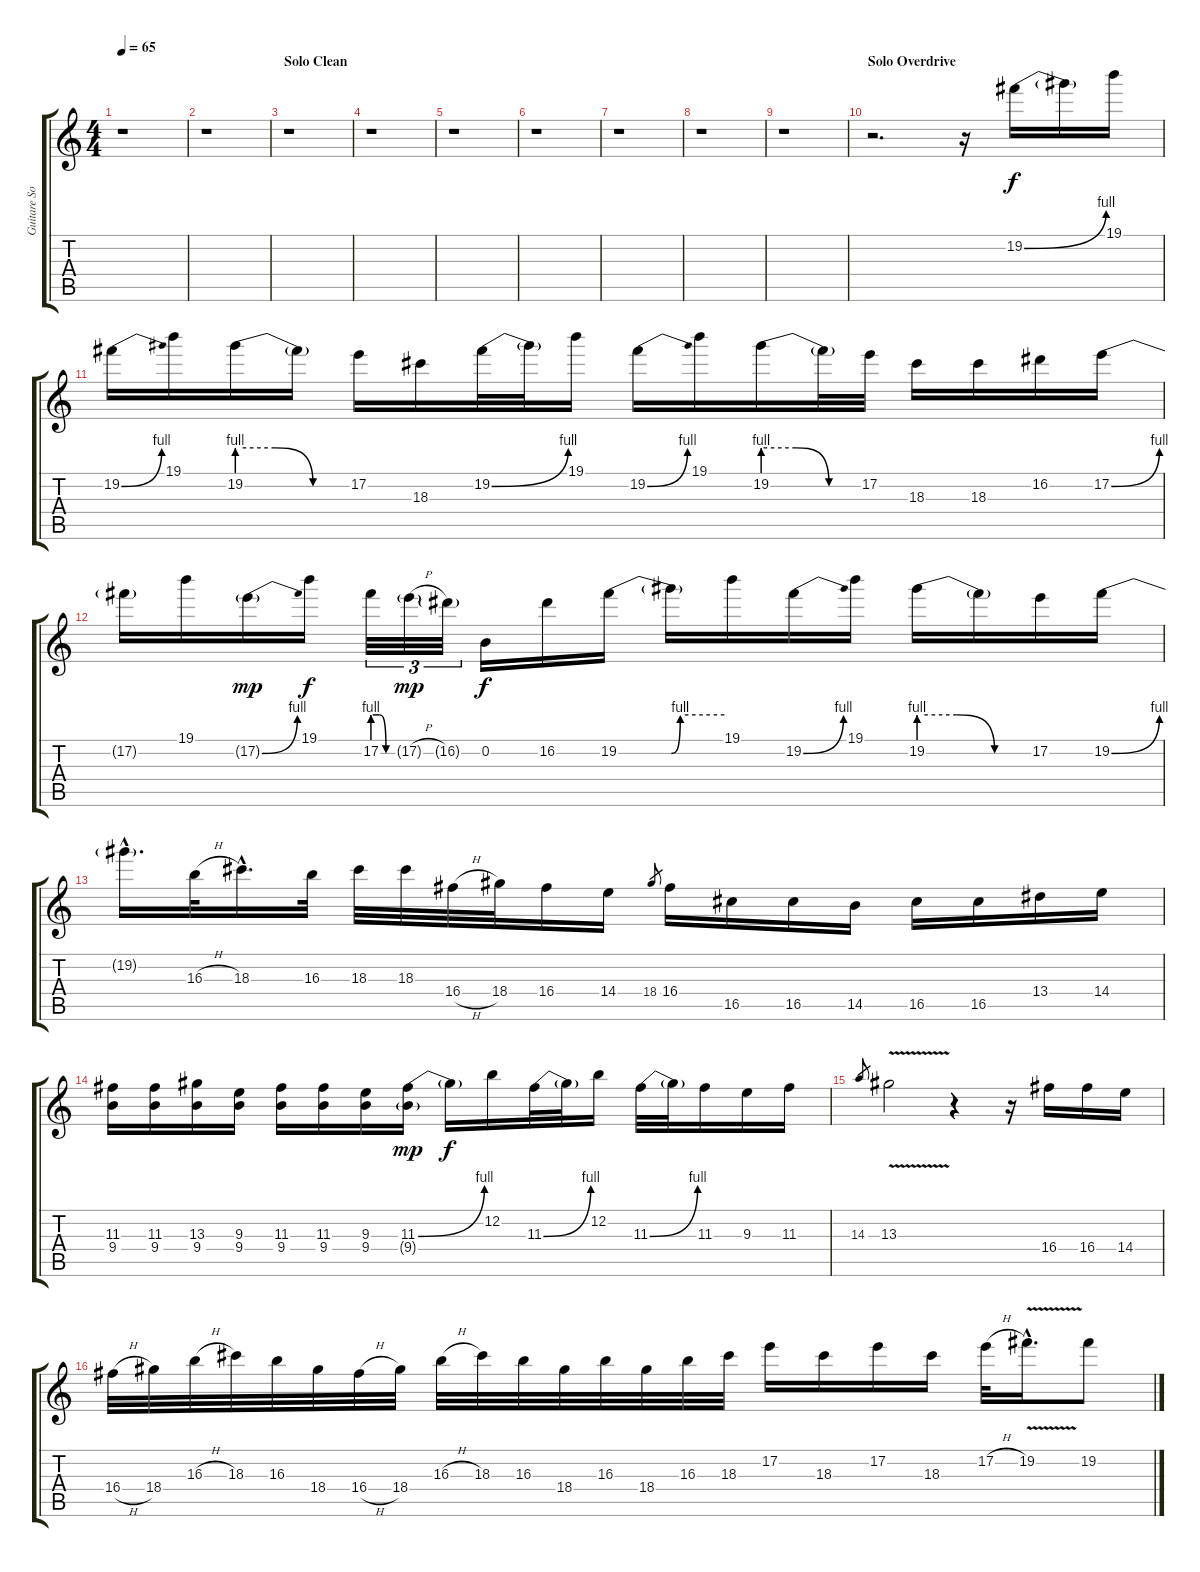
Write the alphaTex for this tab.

\track ("Guitare Solo 2" "Guitare So") {instrument overdrivenguitar}
\staff {score tabs}
\tuning (E4 B3 G3 D3 A2 E2) {hide}
\ts (4 4)
\tempo 65
\clef g2
\ks c
r.1{dy f} |
r.1 |
\section ("" "Solo Clean")
r.1 |
r.1 |
r.1 |
r.1 |
r.1 |
r.1 |
r.1 |
\section ("" "Solo Overdrive")
r.2{d} r.16 19.2{be (bend 0 0 60 4)}.16 19.2{t}.16 19.1.16 |
19.2{be (bend 0 0 60 4)}.16 19.1.16 19.2{be (custom 0 4 20 4 40 0 60 0)}.16 19.2{t}.16 17.2.16 18.3.16 19.2{be (bend 0 0 60 4)}.32 19.2{t}.32 19.1.16 19.2{be (bend 0 0 60 4)}.16 19.1.16 19.2{be (custom 0 4 20 4 40 0 60 0)}.16 19.2{t}.32 17.2.32 18.3.16 18.3.16 16.2.16 17.2{be (bend 0 0 60 4)}.16 |
17.2{t}.16 19.1.16 17.2{be (bend 0 0 60 4) g}.16{dy mp} 19.1.16{dy f} 17.2{be (custom 0 4 20 4 40 0 60 0)}.32{tu (3 2)} 17.2{h g}.32{tu (3 2) dy mp} 16.2{g}.32{tu (3 2)} 0.2.16{dy f} 16.2.16 19.2{be (custom 0 0 30 0 35 4 60 4)}.16 19.2{t}.16 19.1.16 19.2{be (bend 0 0 60 4)}.16 19.1.16 19.2{be (custom 0 4 20 4 40 0 60 0)}.16 19.2{t}.16 17.2.16 19.2{be (bend 0 0 60 4)}.16 |
19.2{hac t}.16{d} 16.3{h}.32 18.3{hac}.16{d} 16.3.32 18.3.32 18.3.32 16.4{h}.32 18.4.32 16.4.16 14.4.16 18.4.8{gr} 16.4.16 16.5.16 16.5.16 14.5.16 16.5.16 16.5.16 13.4.16 14.4.16 |
(11.3 9.4).16 (11.3 9.4).16 (13.3 9.4).16 (9.3 9.4).16 (11.3 9.4).16 (11.3 9.4).16 (9.3 9.4).16 (11.3{be (bend 0 0 60 4)} 9.4{g}).16{dy mp} 11.3{t}.16{dy f} 12.2.16 11.3{be (bend 0 0 60 4)}.32 11.3{t}.32 12.2.16 11.3{be (bend 0 0 60 4)}.32 11.3{t}.32 11.3.16 9.3.16 11.3.16 |
14.3.8{gr} 13.3{v}.2 r.4 r.16 16.4.16 16.4.16 14.4.16 |
16.4{h}.32 18.4.32 16.3{h}.32 18.3.32 16.3.32 18.4.32 16.4{h}.32 18.4.32 16.3{h}.32 18.3.32 16.3.32 18.4.32 16.3.32 18.4.32 16.3.32 18.3.32 17.2.16 18.3.16 17.2.16 18.3.16 17.2{h}.32 19.2{v hac}.16{d} 19.2.8
